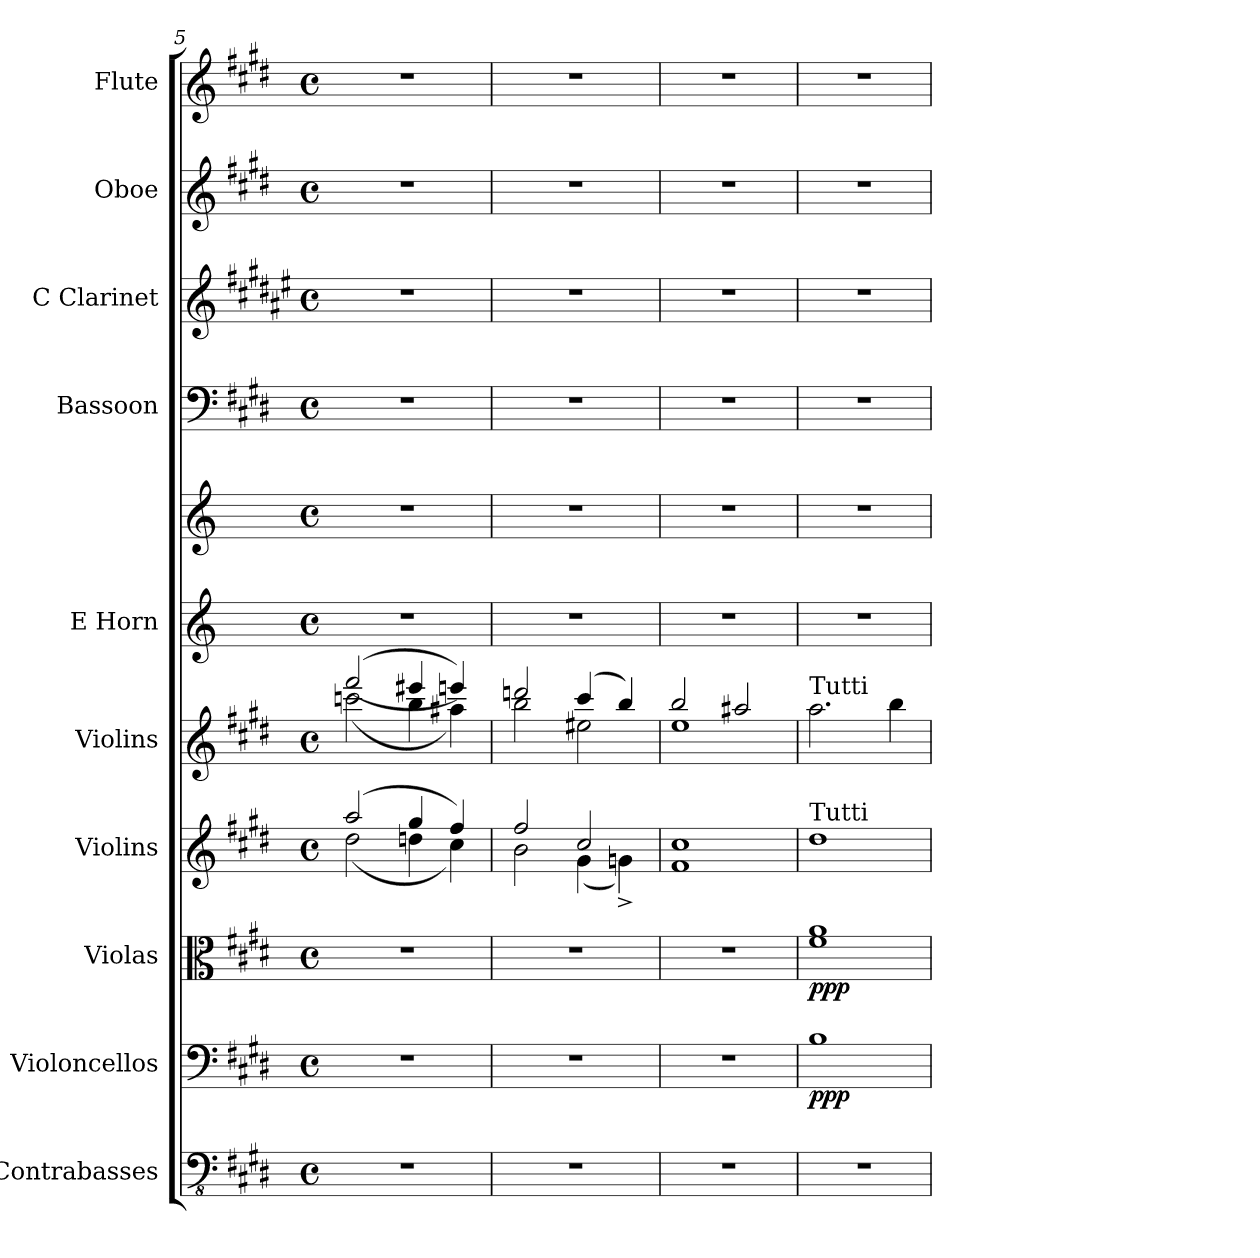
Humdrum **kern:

**kern	**kern	**dynam	**kern	**dynam	**kern	**kern	**kern	**kern	**kern	**kern	**kern	**kern
*part10	*part9	*part9	*part8	*part8	*part7	*part6	*part5	*part5	*part4	*part3	*part2	*part1
*staff11	*staff10	*staff10	*staff9	*staff9	*staff8	*staff7	*staff6	*staff5	*staff4	*staff3	*staff2	*staff1
*I"Contrabasses	*I"Violoncellos	*	*I"Violas	*	*I"Violins	*I"Violins	*I"E Horn	*	*I"Bassoon	*I"C Clarinet	*I"Oboe	*I"Flute
*I'Cbs.	*I'Vcs.	*	*I'Vlas.	*	*I'Vlns.	*I'Vlns.	*I'E Hn.	*	*I'Bsn.	*I'C Cl.	*I'Ob.	*I'Fl.
*clefFv4	*clefF4	*	*clefC3	*	*clefG2	*clefG2	*clefG2	*clefG2	*clefF4	*clefG2	*clefG2	*clefG2
*	*	*	*	*	*	*	*ITrd5c8	*ITrd5c8	*	*ITrd1c2	*	*
*k[f#c#g#d#]	*k[f#c#g#d#]	*	*k[f#c#g#d#]	*	*k[f#c#g#d#]	*k[f#c#g#d#]	*k[f#c#g#d#]	*k[f#c#g#d#]	*k[f#c#g#d#]	*k[f#c#g#d#]	*k[f#c#g#d#]	*k[f#c#g#d#]
*M4/4	*M4/4	*	*M4/4	*	*M4/4	*M4/4	*M4/4	*M4/4	*M4/4	*M4/4	*M4/4	*M4/4
*met(c)	*met(c)	*	*met(c)	*	*met(c)	*met(c)	*met(c)	*met(c)	*met(c)	*met(c)	*met(c)	*met(c)
=5	=5	=5	=5	=5	=5	=5	=5	=5	=5	=5	=5	=5
*	*	*	*	*	*^	*^	*	*	*	*	*	*
1r	1r	.	1r	.	(2aa/	(2dd#\	((2fff#/	(2cccn\	1r	1r	1r	1r	1r	1r
.	.	.	.	.	4gg#/	4ddn\	4eee#X/	4bb\	.	.	.	.	.	.
.	.	.	.	.	4ff#/)	4cc#\)	4eeen/))	4aa#X\)	.	.	.	.	.	.
=6	=6	=6	=6	=6	=6	=6	=6	=6	=6	=6	=6	=6	=6	=6
1r	1r	.	1r	.	2ff#/	2b\	2dddn/	2bb\	1r	1r	1r	1r	1r	1r
.	.	.	.	.	2cc#/	(4g#\	(4ccc#/	2ee#X\	.	.	.	.	.	.
.	.	.	.	.	.	4gn^\)	4bb/)	.	.	.	.	.	.	.
!!LO:PB:g=z
=7	=7	=7	=7	=7	=7	=7	=7	=7	=7	=7	=7	=7	=7	=7
1r	1r	.	1r	.	1cc#	1f#	2bb/	1ee	1r	1r	1r	1r	1r	1r
.	.	.	.	.	.	.	2aa#X/	.	.	.	.	.	.	.
*	*	*	*	*	*v	*v	*	*	*	*	*	*	*	*
*	*	*	*	*	*	*v	*v	*	*	*	*	*	*
=8	=8	=8	=8	=8	=8	=8	=8	=8	=8	=8	=8	=8
!	!	!	!	!	!	!LO:TX:a:t=Tutti	!	!	!	!	!	!
!	!	!	!	!	!LO:TX:a:t=Tutti	!	!	!	!	!	!	!
!	!	!LO:DY:b	!	!LO:DY:b	!	!	!	!	!	!	!	!
1r	1B	ppp	1f# 1a	ppp	1dd#	2.aa\	1r	1r	1r	1r	1r	1r
.	.	.	.	.	.	4bb\	.	.	.	.	.	.
=	=	=	=	=	=	=	=	=	=	=	=	=
*-	*-	*-	*-	*-	*-	*-	*-	*-	*-	*-	*-	*-
